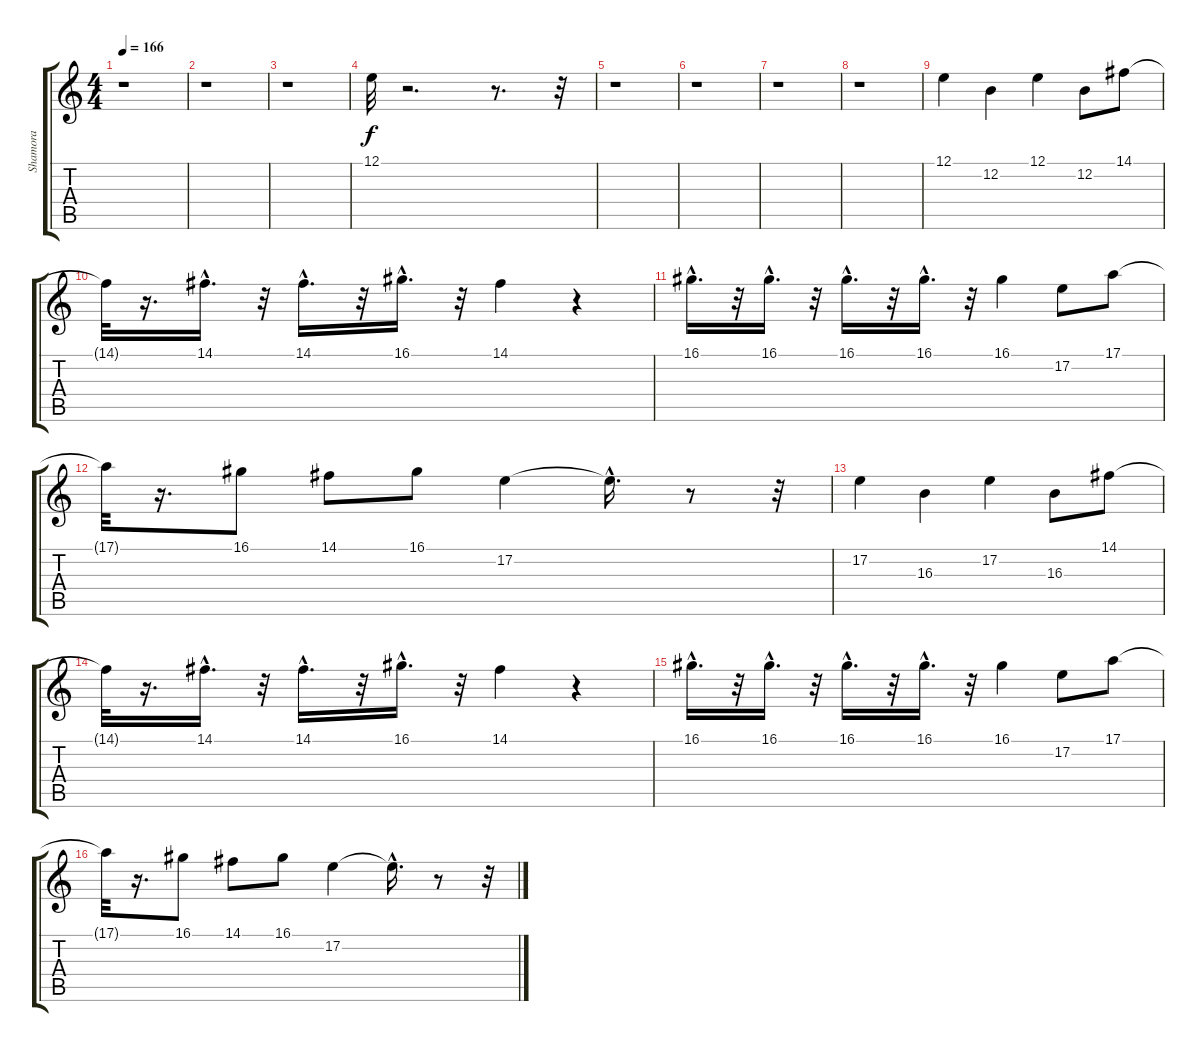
\track ("Shamora" "Shamora") {instrument lead1square}
\staff {score tabs}
\tuning (E4 B3 G3 D3 A2 E2) {hide}
\ts (4 4)
\tempo 166
\clef g2
\ks c
r.1{dy f instrument lead1square} |
r.1 |
r.1 |
12.1.32 r.2{d} r.8{d} r.32 |
r.1 |
r.1 |
r.1 |
r.1 |
12.1.4 12.2.4 12.1.4 12.2.8 14.1.8 |
14.1{t}.32 r.16{d} 14.1{hac}.16{d} r.32 14.1{hac}.16{d} r.32 16.1{hac}.16{d} r.32 14.1.4 r.4 |
16.1{hac}.16{d} r.32 16.1{hac}.16{d} r.32 16.1{hac}.16{d} r.32 16.1{hac}.16{d} r.32 16.1.4 17.2.8 17.1.8 |
17.1{t}.32 r.16{d} 16.1.8 14.1.8 16.1.8 17.2.4 17.2{hac t}.16{d} r.8 r.32 |
17.2.4 16.3.4 17.2.4 16.3.8 14.1.8 |
14.1{t}.32 r.16{d} 14.1{hac}.16{d} r.32 14.1{hac}.16{d} r.32 16.1{hac}.16{d} r.32 14.1.4 r.4 |
16.1{hac}.16{d} r.32 16.1{hac}.16{d} r.32 16.1{hac}.16{d} r.32 16.1{hac}.16{d} r.32 16.1.4 17.2.8 17.1.8 |
17.1{t}.32 r.16{d} 16.1.8 14.1.8 16.1.8 17.2.4 17.2{hac t}.16{d} r.8 r.32
